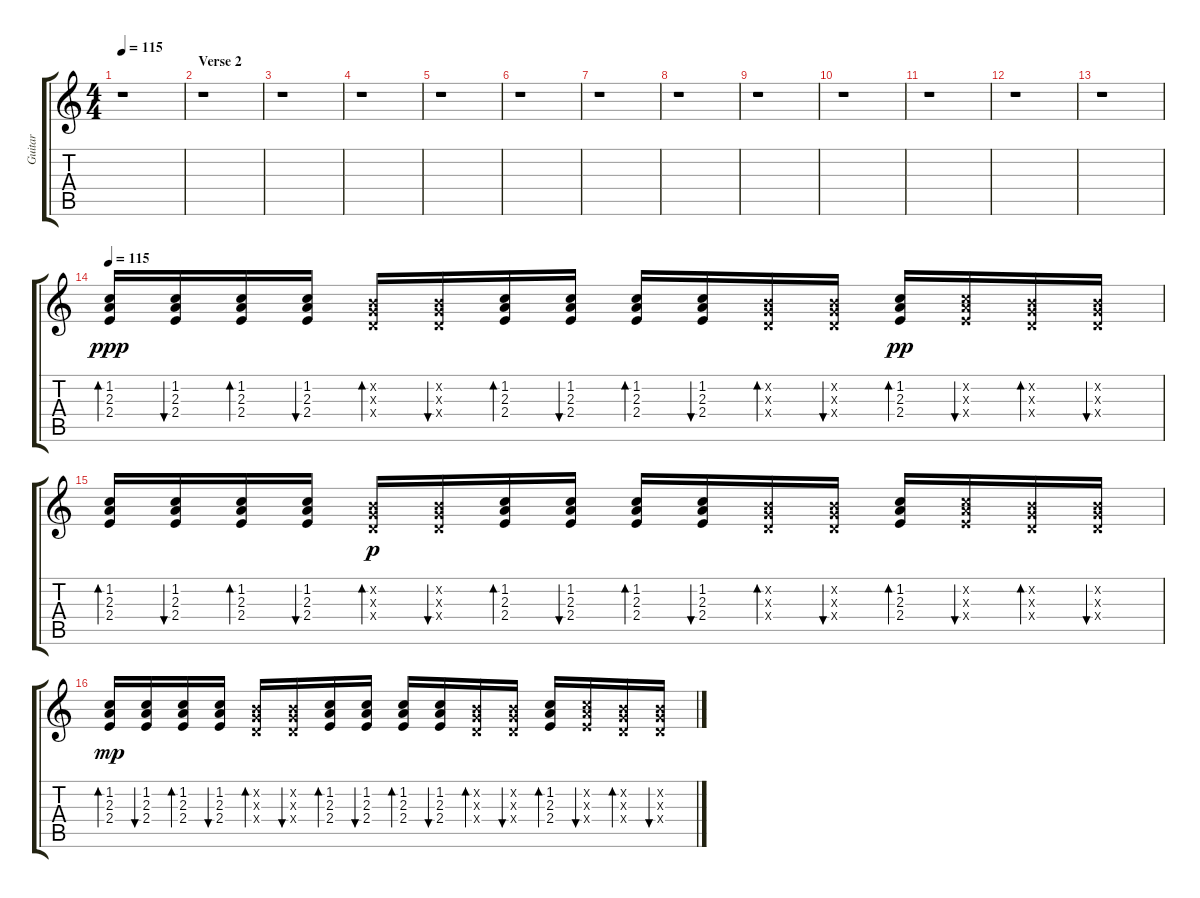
\track ("Guitar" "Guitar") {instrument acousticguitarsteel}
\staff {score tabs}
\tuning (E4 B3 G3 D3 A2 E2) {hide}
\ts (4 4)
\tempo 115
\clef g2
\ks c
r.1{dy f} |
\section ("" "Verse 2")
r.1 |
r.1 |
r.1 |
r.1 |
r.1 |
r.1 |
r.1 |
r.1 |
r.1 |
r.1 |
r.1 |
r.1 |
\tempo 115
(1.2 2.3 2.4).16{bd 120 dy ppp} (1.2 2.3 2.4).16{bu 120} (1.2 2.3 2.4).16{bd 120} (1.2 2.3 2.4).16{bu 120} (0.2{x} 0.3{x} 0.4{x}).16{bd 120} (0.2{x} 0.3{x} 0.4{x}).16{bu 120} (1.2 2.3 2.4).16{bd 120} (1.2 2.3 2.4).16{bu 120} (1.2 2.3 2.4).16{bd 120} (1.2 2.3 2.4).16{bu 120} (0.2{x} 0.3{x} 0.4{x}).16{bd 120} (0.2{x} 0.3{x} 0.4{x}).16{bu 120} (1.2 2.3 2.4).16{bd 120 dy pp} (1.2{x} 2.3{x} 2.4{x}).16{bu 120} (0.2{x} 0.3{x} 0.4{x}).16{bd 120} (0.2{x} 0.3{x} 0.4{x}).16{bu 120} |
(1.2 2.3 2.4).16{bd 120} (1.2 2.3 2.4).16{bu 120} (1.2 2.3 2.4).16{bd 120} (1.2 2.3 2.4).16{bu 120} (0.2{x} 0.3{x} 0.4{x}).16{bd 120 dy p} (0.2{x} 0.3{x} 0.4{x}).16{bu 120} (1.2 2.3 2.4).16{bd 120} (1.2 2.3 2.4).16{bu 120} (1.2 2.3 2.4).16{bd 120} (1.2 2.3 2.4).16{bu 120} (0.2{x} 0.3{x} 0.4{x}).16{bd 120} (0.2{x} 0.3{x} 0.4{x}).16{bu 120} (1.2 2.3 2.4).16{bd 120} (1.2{x} 2.3{x} 2.4{x}).16{bu 120} (0.2{x} 0.3{x} 0.4{x}).16{bd 120} (0.2{x} 0.3{x} 0.4{x}).16{bu 120} |
(1.2 2.3 2.4).16{bd 120 dy mp} (1.2 2.3 2.4).16{bu 120} (1.2 2.3 2.4).16{bd 120} (1.2 2.3 2.4).16{bu 120} (0.2{x} 0.3{x} 0.4{x}).16{bd 120} (0.2{x} 0.3{x} 0.4{x}).16{bu 120} (1.2 2.3 2.4).16{bd 120} (1.2 2.3 2.4).16{bu 120} (1.2 2.3 2.4).16{bd 120} (1.2 2.3 2.4).16{bu 120} (0.2{x} 0.3{x} 0.4{x}).16{bd 120} (0.2{x} 0.3{x} 0.4{x}).16{bu 120} (1.2 2.3 2.4).16{bd 120} (1.2{x} 2.3{x} 2.4{x}).16{bu 120} (0.2{x} 0.3{x} 0.4{x}).16{bd 120} (0.2{x} 0.3{x} 0.4{x}).16{bu 120}
